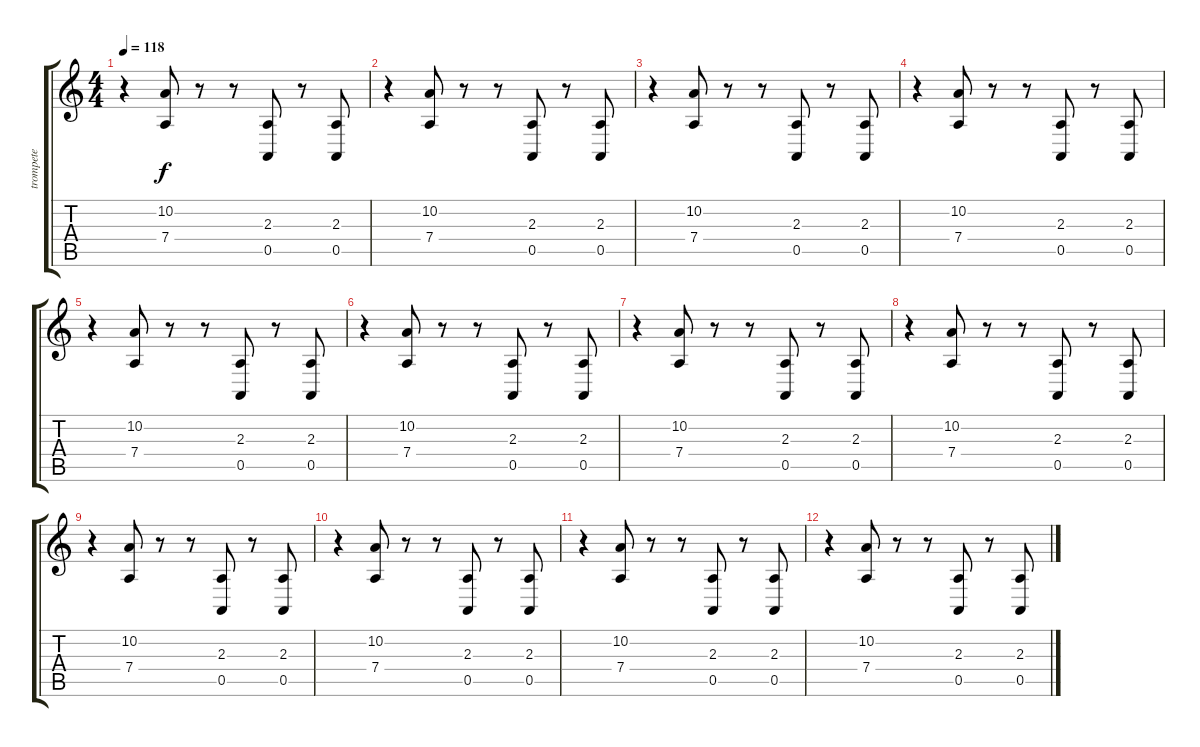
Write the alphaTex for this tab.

\track ("trompete" "trompete") {instrument mutedtrumpet}
\staff {score tabs}
\tuning (E4 B3 G3 D3 A2 E2) {hide}
\ts (4 4)
\tempo 118
\clef g2
\ks c
r.4{dy f} (10.2 7.4).8 r.8 r.8 (2.3 0.5).8 r.8 (2.3 0.5).8 |
r.4 (10.2 7.4).8 r.8 r.8 (2.3 0.5).8 r.8 (2.3 0.5).8 |
r.4 (10.2 7.4).8 r.8 r.8 (2.3 0.5).8 r.8 (2.3 0.5).8 |
r.4 (10.2 7.4).8 r.8 r.8 (2.3 0.5).8 r.8 (2.3 0.5).8 |
r.4 (10.2 7.4).8 r.8 r.8 (2.3 0.5).8 r.8 (2.3 0.5).8 |
r.4 (10.2 7.4).8 r.8 r.8 (2.3 0.5).8 r.8 (2.3 0.5).8 |
r.4 (10.2 7.4).8 r.8 r.8 (2.3 0.5).8 r.8 (2.3 0.5).8 |
r.4 (10.2 7.4).8 r.8 r.8 (2.3 0.5).8 r.8 (2.3 0.5).8 |
r.4 (10.2 7.4).8 r.8 r.8 (2.3 0.5).8 r.8 (2.3 0.5).8 |
r.4 (10.2 7.4).8 r.8 r.8 (2.3 0.5).8 r.8 (2.3 0.5).8 |
r.4 (10.2 7.4).8 r.8 r.8 (2.3 0.5).8 r.8 (2.3 0.5).8 |
r.4 (10.2 7.4).8 r.8 r.8 (2.3 0.5).8 r.8 (2.3 0.5).8
